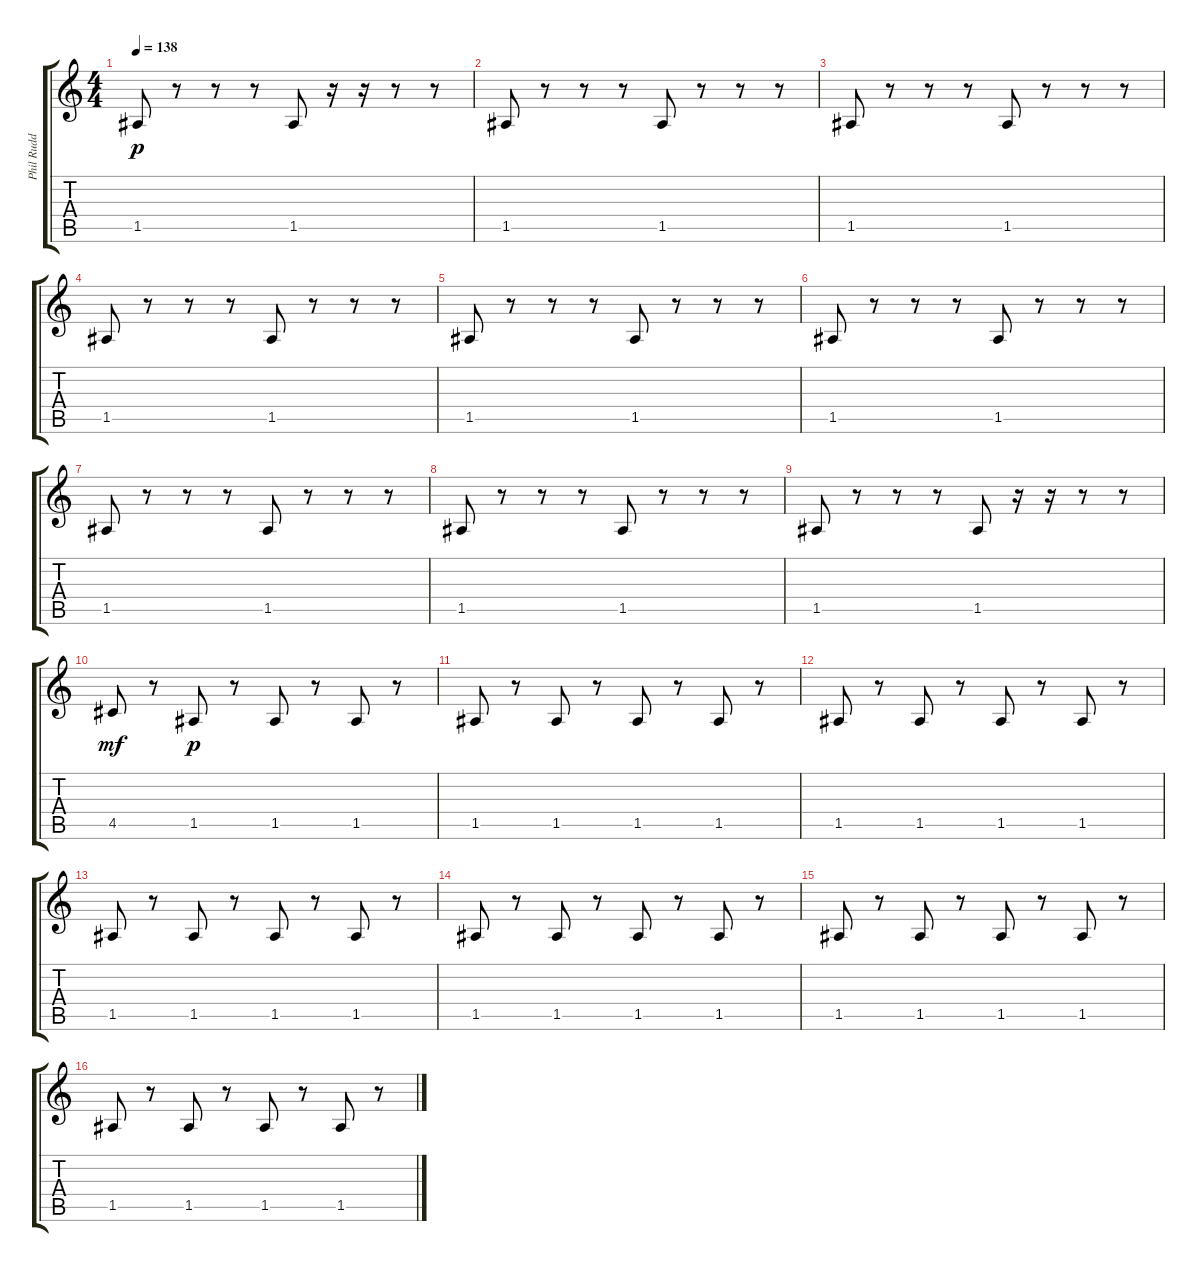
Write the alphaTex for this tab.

\track ("Phil Rudd" "Phil Rudd") {instrument acousticguitarsteel}
\staff {score tabs}
\tuning (E4 B3 G3 D3 A2 E2) {hide}
\ts (4 4)
\tempo 138
\clef g2
\ks c
1.5.8{dy p} r.8 r.8 r.8 1.5.8 r.16 r.16 r.8 r.8 |
1.5.8 r.8 r.8 r.8 1.5.8 r.8 r.8 r.8 |
1.5.8 r.8 r.8 r.8 1.5.8 r.8 r.8 r.8 |
1.5.8 r.8 r.8 r.8 1.5.8 r.8 r.8 r.8 |
1.5.8 r.8 r.8 r.8 1.5.8 r.8 r.8 r.8 |
1.5.8 r.8 r.8 r.8 1.5.8 r.8 r.8 r.8 |
1.5.8 r.8 r.8 r.8 1.5.8 r.8 r.8 r.8 |
1.5.8 r.8 r.8 r.8 1.5.8 r.8 r.8 r.8 |
1.5.8 r.8 r.8 r.8 1.5.8 r.16 r.16 r.8 r.8 |
4.5.8{dy mf} r.8 1.5.8{dy p} r.8 1.5.8 r.8 1.5.8 r.8 |
1.5.8 r.8 1.5.8 r.8 1.5.8 r.8 1.5.8 r.8 |
1.5.8 r.8 1.5.8 r.8 1.5.8 r.8 1.5.8 r.8 |
1.5.8 r.8 1.5.8 r.8 1.5.8 r.8 1.5.8 r.8 |
1.5.8 r.8 1.5.8 r.8 1.5.8 r.8 1.5.8 r.8 |
1.5.8 r.8 1.5.8 r.8 1.5.8 r.8 1.5.8 r.8 |
1.5.8 r.8 1.5.8 r.8 1.5.8 r.8 1.5.8 r.8
